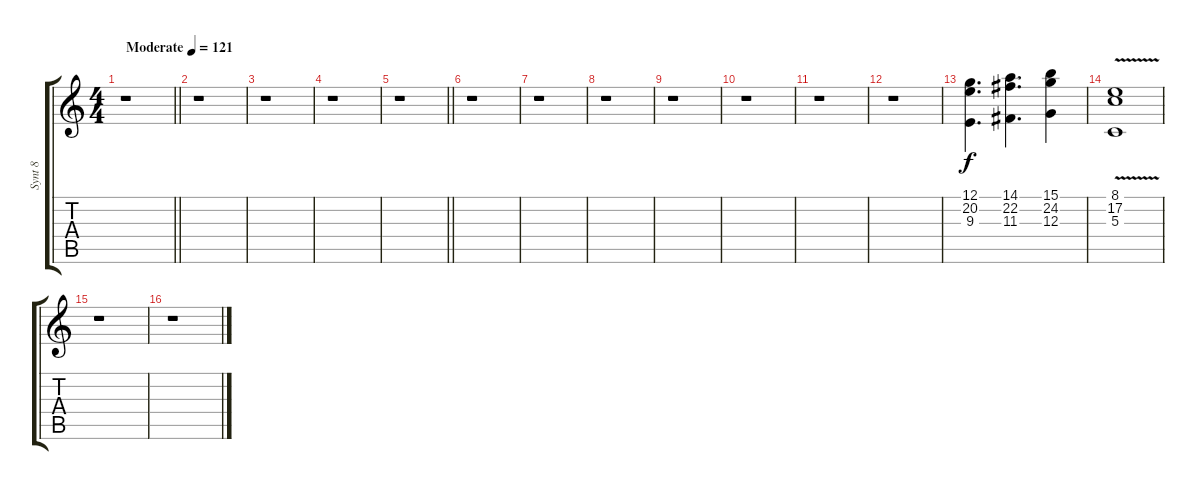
\track ("Synt 8" "Synt 8") {instrument lead8bassandlead}
\staff {score tabs}
\tuning (E4 B3 G3 D3 A2 E2) {hide}
\ts (4 4)
\tempo (121 "Moderate")
\clef g2
\barLineRight lightlight
\ks c
r.1{dy f instrument lead8bassandlead} |
r.1 |
r.1 |
r.1 |
\barLineRight lightlight
r.1 |
r.1 |
r.1 |
r.1 |
r.1 |
r.1 |
r.1 |
r.1 |
(12.1 20.2 9.3).4{d} (14.1 22.2 11.3).4{d} (15.1 24.2 12.3).4 |
(8.1 17.2{v} 5.3).1 |
r.1 |
r.1
